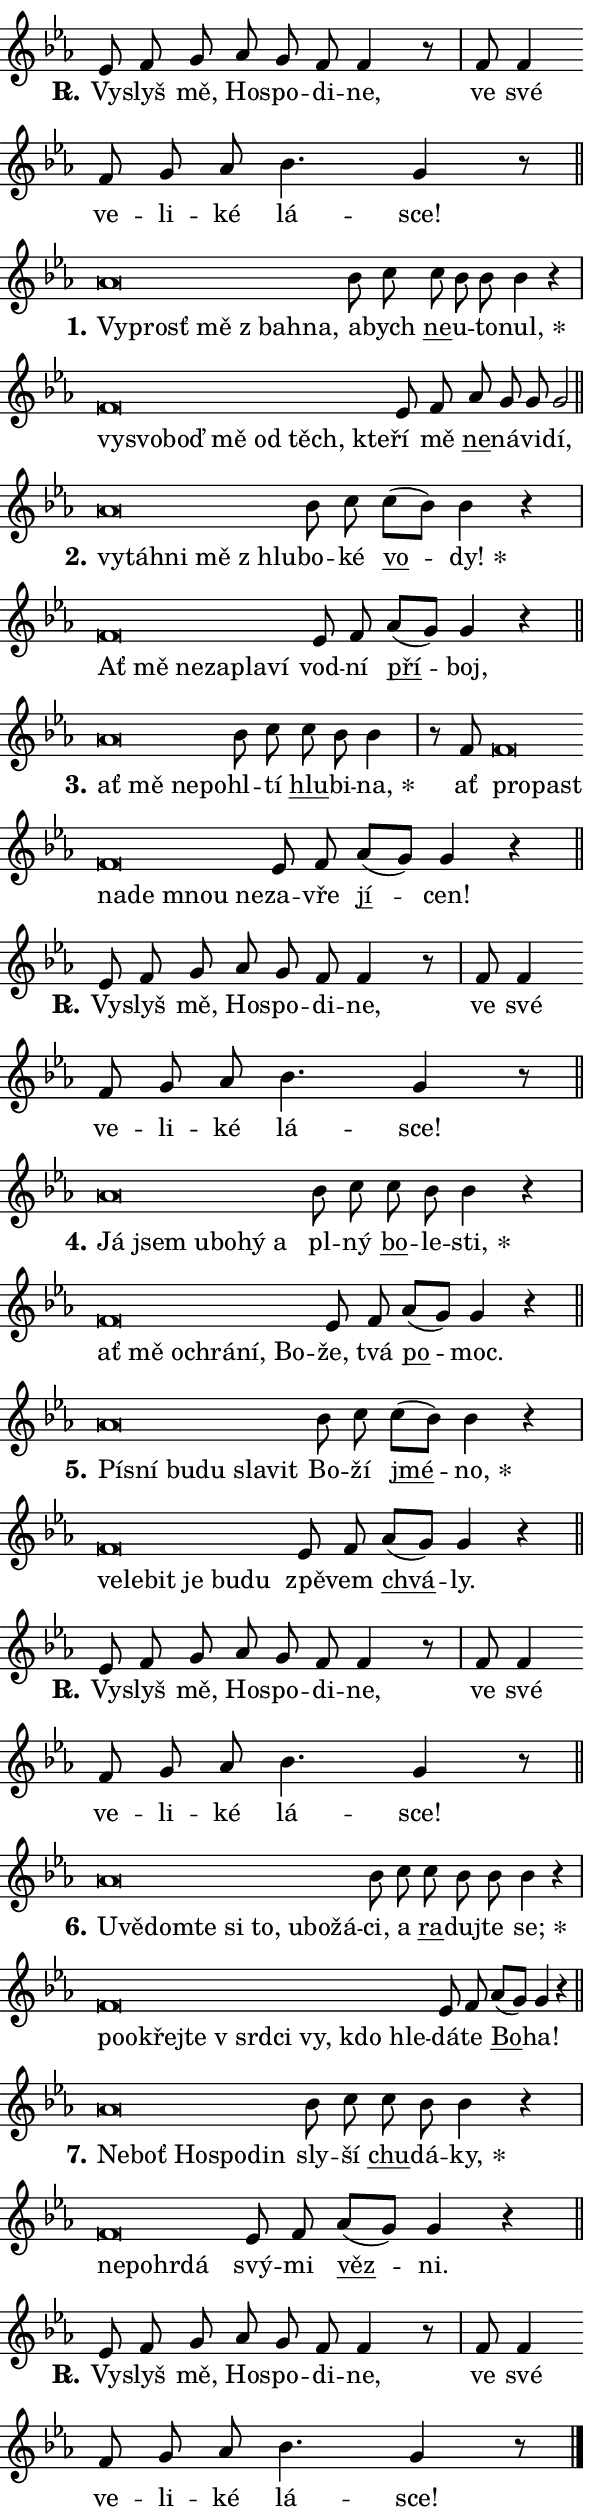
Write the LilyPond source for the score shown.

\version "2.24.0"
\header { tagline = "" }
\paper {
  indent = 0\cm
  top-margin = 0\cm
  right-margin = 0.13\cm % to fit lyric hyphens
  bottom-margin = 0\cm
  left-margin = 0\cm
  paper-width = 10\cm
  page-breaking = #ly:one-page-breaking
  system-system-spacing.basic-distance = #11
  score-system-spacing.basic-distance = #11
  ragged-last = ##f
}


%% Author: Thomas Morley
%% https://lists.gnu.org/archive/html/lilypond-user/2020-05/msg00002.html
#(define (line-position grob)
"Returns position of @var[grob} in current system:
   @code{'start}, if at first time-step
   @code{'end}, if at last time-step
   @code{'middle} otherwise
"
  (let* ((col (ly:item-get-column grob))
         (ln (ly:grob-object col 'left-neighbor))
         (rn (ly:grob-object col 'right-neighbor))
         (col-to-check-left (if (ly:grob? ln) ln col))
         (col-to-check-right (if (ly:grob? rn) rn col))
         (break-dir-left
           (and
             (ly:grob-property col-to-check-left 'non-musical #f)
             (ly:item-break-dir col-to-check-left)))
         (break-dir-right
           (and
             (ly:grob-property col-to-check-right 'non-musical #f)
             (ly:item-break-dir col-to-check-right))))
        (cond ((eqv? 1 break-dir-left) 'start)
              ((eqv? -1 break-dir-right) 'end)
              (else 'middle))))

#(define (tranparent-at-line-position vctor)
  (lambda (grob)
  "Relying on @code{line-position} select the relevant enry from @var{vctor}.
Used to determine transparency,"
    (case (line-position grob)
      ((end) (not (vector-ref vctor 0)))
      ((middle) (not (vector-ref vctor 1)))
      ((start) (not (vector-ref vctor 2))))))

noteHeadBreakVisibility =
#(define-music-function (break-visibility)(vector?)
"Makes @code{NoteHead}s transparent relying on @var{break-visibility}"
#{
  \override NoteHead.transparent =
    #(tranparent-at-line-position break-visibility)
#})

#(define delete-ledgers-for-transparent-note-heads
  (lambda (grob)
    "Reads whether a @code{NoteHead} is transparent.
If so this @code{NoteHead} is removed from @code{'note-heads} from
@var{grob}, which is supposed to be @code{LedgerLineSpanner}.
As a result ledgers are not printed for this @code{NoteHead}"
    (let* ((nhds-array (ly:grob-object grob 'note-heads))
           (nhds-list
             (if (ly:grob-array? nhds-array)
                 (ly:grob-array->list nhds-array)
                 '()))
           ;; Relies on the transparent-property being done before
           ;; Staff.LedgerLineSpanner.after-line-breaking is executed.
           ;; This is fragile ...
           (to-keep
             (remove
               (lambda (nhd)
                 (ly:grob-property nhd 'transparent #f))
               nhds-list)))
      ;; TODO find a better method to iterate over grob-arrays, similiar
      ;; to filter/remove etc for lists
      ;; For now rebuilt from scratch
      (set! (ly:grob-object grob 'note-heads)  '())
      (for-each
        (lambda (nhd)
          (ly:pointer-group-interface::add-grob grob 'note-heads nhd))
        to-keep))))

squashNotes = {
  \override NoteHead.X-extent = #'(-0.2 . 0.2)
  \override NoteHead.Y-extent = #'(-0.75 . 0)
  \override NoteHead.stencil =
    #(lambda (grob)
       (let ((pos (ly:grob-property grob 'staff-position)))
         (begin
           (if (< pos -7) (display "ERROR: Lower brevis then expected\n") (display ""))
           (if (<= pos -6) ly:text-interface::print ly:note-head::print))))
}
unSquashNotes = {
  \revert NoteHead.X-extent
  \revert NoteHead.Y-extent
  \revert NoteHead.stencil
}

hideNotes = \noteHeadBreakVisibility #begin-of-line-visible
unHideNotes = \noteHeadBreakVisibility #all-visible

% work-around for resetting accidentals
% https://lilypond.org/doc/v2.23/Documentation/notation/displaying-rhythms#unmetered-music
cadenzaMeasure = {
  \cadenzaOff
  \partial 1024 s1024
  \cadenzaOn
}

#(define-markup-command (accent layout props text) (markup?)
  "Underline accented syllable"
  (interpret-markup layout props
    #{\markup \override #'(offset . 4.3) \underline { #text }#}))

responsum = \markup \concat {
  "R" \hspace #-1.05 \path #0.1 #'((moveto 0 0.07) (lineto 0.9 0.8)) \hspace #0.05 "."
}

spaceSize = #0.6828661417322834 % exact space size for TeX Gyre Schola

\layout {
  \context {
    \Staff
    \remove "Time_signature_engraver"
    \override LedgerLineSpanner.after-line-breaking = #delete-ledgers-for-transparent-note-heads
  }
  \context {
    \Lyrics {
      \override LyricSpace.minimum-distance = \spaceSize
      \override LyricText.font-name = #"TeX Gyre Schola"
      \override LyricText.font-size = 1
      \override StanzaNumber.font-name = #"TeX Gyre Schola Bold"
      \override StanzaNumber.font-size = 1
    }
  }
  \context {
    \Score 
    \override NoteHead.text =
      #(lambda (grob) 
        (let ((pos (ly:grob-property grob 'staff-position)))
          #{\markup {
            \combine
              \halign #-0.55 \raise #(if (= pos -6) 0 0.5) \override #'(thickness . 2) \draw-line #'(3.2 . 0)
              \musicglyph "noteheads.sM1"
          }#}))
  }
}

% magnetic-lyrics.ily
%
%   written by
%     Jean Abou Samra <jean@abou-samra.fr>
%     Werner Lemberg <wl@gnu.org>
%
%   adapted by
%     Jiri Hon <jiri.hon@gmail.com>
%
% Version 2022-Apr-15

% https://www.mail-archive.com/lilypond-user@gnu.org/msg149350.html

#(define (Left_hyphen_pointer_engraver context)
   "Collect syllable-hyphen-syllable occurrences in lyrics and store
them in properties.  This engraver only looks to the left.  For
example, if the lyrics input is @code{foo -- bar}, it does the
following.

@itemize @bullet
@item
Set the @code{text} property of the @code{LyricHyphen} grob between
@q{foo} and @q{bar} to @code{foo}.

@item
Set the @code{left-hyphen} property of the @code{LyricText} grob with
text @q{foo} to the @code{LyricHyphen} grob between @q{foo} and
@q{bar}.
@end itemize

Use this auxiliary engraver in combination with the
@code{lyric-@/text::@/apply-@/magnetic-@/offset!} hook."
   (let ((hyphen #f)
         (text #f))
     (make-engraver
      (acknowledgers
       ((lyric-syllable-interface engraver grob source-engraver)
        (set! text grob)))
      (end-acknowledgers
       ((lyric-hyphen-interface engraver grob source-engraver)
        ;(when (not (grob::has-interface grob 'lyric-space-interface))
          (set! hyphen grob)));)
      ((stop-translation-timestep engraver)
       (when (and text hyphen)
         (ly:grob-set-object! text 'left-hyphen hyphen))
       (set! text #f)
       (set! hyphen #f)))))

#(define (lyric-text::apply-magnetic-offset! grob)
   "If the space between two syllables is less than the value in
property @code{LyricText@/.details@/.squash-threshold}, move the right
syllable to the left so that it gets concatenated with the left
syllable.

Use this function as a hook for
@code{LyricText@/.after-@/line-@/breaking} if the
@code{Left_@/hyphen_@/pointer_@/engraver} is active."
   (let ((hyphen (ly:grob-object grob 'left-hyphen #f)))
     (when hyphen
       (let ((left-text (ly:spanner-bound hyphen LEFT)))
         (when (grob::has-interface left-text 'lyric-syllable-interface)
           (let* ((common (ly:grob-common-refpoint grob left-text X))
                  (this-x-ext (ly:grob-extent grob common X))
                  (left-x-ext
                   (begin
                     ;; Trigger magnetism for left-text.
                     (ly:grob-property left-text 'after-line-breaking)
                     (ly:grob-extent left-text common X)))
                  ;; `delta` is the gap width between two syllables.
                  (delta (- (interval-start this-x-ext)
                            (interval-end left-x-ext)))
                  (details (ly:grob-property grob 'details))
                  (threshold (assoc-get 'squash-threshold details 0.2)))
             (when (< delta threshold)
               (let* (;; We have to manipulate the input text so that
                      ;; ligatures crossing syllable boundaries are not
                      ;; disabled.  For languages based on the Latin
                      ;; script this is essentially a beautification.
                      ;; However, for non-Western scripts it can be a
                      ;; necessity.
                      (lt (ly:grob-property left-text 'text))
                      (rt (ly:grob-property grob 'text))
                      (is-space (grob::has-interface hyphen 'lyric-space-interface))
                      (space (if is-space " " ""))
                      (extra-delta (if is-space spaceSize 0))
                      ;; Append new syllable.
                      (ltrt-space (if (and (string? lt) (string? rt))
                                (string-append lt space rt)
                                (make-concat-markup (list lt space rt))))
                      ;; Right-align `ltrt` to the right side.
                      (ltrt-space-markup (grob-interpret-markup
                               grob
                               (make-translate-markup
                                (cons (interval-length this-x-ext) 0)
                                (make-right-align-markup ltrt-space)))))
                 (begin
                   ;; Don't print `left-text`.
                   (ly:grob-set-property! left-text 'stencil #f)
                   ;; Set text and stencil (which holds all collected
                   ;; syllables so far) and shift it to the left.
                   (ly:grob-set-property! grob 'text ltrt-space)
                   (ly:grob-set-property! grob 'stencil ltrt-space-markup)
                   (ly:grob-translate-axis! grob (- (- delta extra-delta)) X))))))))))


#(define (lyric-hyphen::displace-bounds-first grob)
   ;; Make very sure this callback isn't triggered too early.
   (let ((left (ly:spanner-bound grob LEFT))
         (right (ly:spanner-bound grob RIGHT)))
     (ly:grob-property left 'after-line-breaking)
     (ly:grob-property right 'after-line-breaking)
     (ly:lyric-hyphen::print grob)))

squashThreshold = #0.4

\layout {
  \context {
    \Lyrics
    \consists #Left_hyphen_pointer_engraver
    \override LyricText.after-line-breaking =
      #lyric-text::apply-magnetic-offset!
    \override LyricHyphen.stencil = #lyric-hyphen::displace-bounds-first
    \override LyricText.details.squash-threshold = \squashThreshold
    \override LyricHyphen.minimum-distance = 0
    \override LyricHyphen.minimum-length = \squashThreshold
  }
}

squashText = \override LyricText.details.squash-threshold = 9999
unSquashText = \override LyricText.details.squash-threshold = \squashThreshold

leftText = \override LyricText.self-alignment-X = #LEFT
unLeftText = \revert LyricText.self-alignment-X

starOffset = #(lambda (grob) 
                (let ((x_offset (ly:self-alignment-interface::aligned-on-x-parent grob)))
                  (if (= x_offset 0) 0 (+ x_offset 1.2))))

star = #(define-music-function (syllable)(string?)
"Append star separator at the end of a syllable"
#{
  \once \override LyricText.X-offset = #starOffset
  \lyricmode { \markup {
    #syllable
    \override #'((font-name . "TeX Gyre Schola Bold")) \hspace #0.2 \lower #0.65 \larger "*"
  } }
#})

starAccent = #(define-music-function (syllable)(string?)
"Append star separator at the end of a syllable and make accent"
#{
  \once \override LyricText.X-offset = #starOffset
  \lyricmode { \markup {
    \accent #syllable
    \override #'((font-name . "TeX Gyre Schola Bold")) \hspace #0.2 \lower #0.65 \larger "*"
  } }
#})

breath = #(define-music-function (syllable)(string?)
"Append breathing indicator at the end of a syllable"
#{
  \lyricmode { \markup { #syllable "+" } }
#})

optionalBreath = #(define-music-function (syllable)(string?)
"Append optional breathing indicator at the end of a syllable"
#{
  \lyricmode { \markup { #syllable "(+)" } }
#})


\score {
    <<
        \new Voice = "melody" { \cadenzaOn \key es \major \relative { es'8 f g as g f f4 r8 \cadenzaMeasure \bar "|" f f4 \bar "" f8 g as \bar "" bes4. g4 r8 \cadenzaMeasure \bar "||" \break } }
        \new Lyrics \lyricsto "melody" { \lyricmode { \set stanza = \responsum
Vy -- slyš mě, Ho -- spo -- di -- ne, ve své ve -- li -- ké lá -- sce! } }
    >>
    \layout {}
}

\score {
    <<
        \new Voice = "melody" { \cadenzaOn \key es \major \relative { \squashNotes as'\breve*1/16 \hideNotes \breve*1/16 \bar "" \breve*1/16 \bar "" \breve*1/16 \breve*1/16 \bar "" \unHideNotes \unSquashNotes bes8 c \bar "" c bes bes bes4 r \cadenzaMeasure \bar "|" \squashNotes f\breve*1/16 \hideNotes \breve*1/16 \bar "" \breve*1/16 \bar "" \breve*1/16 \bar "" \breve*1/16 \bar "" \breve*1/16 \breve*1/16 \bar "" \unHideNotes \unSquashNotes es8 f \bar "" as g g g2 \cadenzaMeasure \bar "||" \break } }
        \new Lyrics \lyricsto "melody" { \lyricmode { \set stanza = "1."
\leftText Vy -- \squashText prosť mě "z ba" -- hna, \unLeftText \unSquashText a -- bych \markup \accent ne -- u -- to -- \star nul, \leftText vy -- \squashText svo -- boď mě od těch, kte -- \unLeftText \unSquashText ří mě \markup \accent ne -- ná -- vi -- dí, } }
    >>
    \layout {}
}

\score {
    <<
        \new Voice = "melody" { \cadenzaOn \key es \major \relative { \squashNotes as'\breve*1/16 \hideNotes \breve*1/16 \bar "" \breve*1/16 \bar "" \breve*1/16 \breve*1/16 \bar "" \unHideNotes \unSquashNotes bes8 c \bar "" c[( bes)] bes4 r \cadenzaMeasure \bar "|" \squashNotes f\breve*1/16 \hideNotes \breve*1/16 \bar "" \breve*1/16 \bar "" \breve*1/16 \bar "" \breve*1/16 \breve*1/16 \bar "" \unHideNotes \unSquashNotes es8 f \bar "" as[( g)] g4 r \cadenzaMeasure \bar "||" \break } }
        \new Lyrics \lyricsto "melody" { \lyricmode { \set stanza = "2."
\leftText vy -- \squashText táh -- ni mě "z hlu" -- \unLeftText \unSquashText bo -- ké \markup \accent vo -- \star dy! \leftText Ať \squashText mě ne -- za -- pla -- ví \unLeftText \unSquashText vod -- ní \markup \accent pří -- boj, } }
    >>
    \layout {}
}

\score {
    <<
        \new Voice = "melody" { \cadenzaOn \key es \major \relative { \squashNotes as'\breve*1/16 \hideNotes \breve*1/16 \bar "" \breve*1/16 \breve*1/16 \bar "" \unHideNotes \unSquashNotes bes8 c \bar "" c bes bes4 \cadenzaMeasure \bar "|" r8 f8 \squashNotes f\breve*1/16 \hideNotes \breve*1/16 \bar "" \breve*1/16 \bar "" \breve*1/16 \bar "" \breve*1/16 \breve*1/16 \bar "" \unHideNotes \unSquashNotes es8 f \bar "" as[( g)] g4 r \cadenzaMeasure \bar "||" \break } }
        \new Lyrics \lyricsto "melody" { \lyricmode { \set stanza = "3."
\leftText ať \squashText mě ne -- po -- \unLeftText \unSquashText hl -- tí \markup \accent hlu -- bi -- \star na, ať \leftText pro -- \squashText past na -- de mnou ne -- \unLeftText \unSquashText za -- vře \markup \accent jí -- cen! } }
    >>
    \layout {}
}

\score {
    <<
        \new Voice = "melody" { \cadenzaOn \key es \major \relative { es'8 f g as g f f4 r8 \cadenzaMeasure \bar "|" f f4 \bar "" f8 g as \bar "" bes4. g4 r8 \cadenzaMeasure \bar "||" \break } }
        \new Lyrics \lyricsto "melody" { \lyricmode { \set stanza = \responsum
Vy -- slyš mě, Ho -- spo -- di -- ne, ve své ve -- li -- ké lá -- sce! } }
    >>
    \layout {}
}

\score {
    <<
        \new Voice = "melody" { \cadenzaOn \key es \major \relative { \squashNotes as'\breve*1/16 \hideNotes \breve*1/16 \bar "" \breve*1/16 \bar "" \breve*1/16 \bar "" \breve*1/16 \breve*1/16 \bar "" \unHideNotes \unSquashNotes bes8 c \bar "" c bes bes4 r \cadenzaMeasure \bar "|" \squashNotes f\breve*1/16 \hideNotes \breve*1/16 \bar "" \breve*1/16 \bar "" \breve*1/16 \bar "" \breve*1/16 \breve*1/16 \bar "" \unHideNotes \unSquashNotes es8 f \bar "" as[( g)] g4 r \cadenzaMeasure \bar "||" \break } }
        \new Lyrics \lyricsto "melody" { \lyricmode { \set stanza = "4."
\leftText Já \squashText jsem u -- bo -- hý a \unLeftText \unSquashText pl -- ný \markup \accent bo -- le -- \star sti, \leftText ať \squashText mě o -- chrá -- ní, Bo -- \unLeftText \unSquashText že, tvá \markup \accent po -- moc. } }
    >>
    \layout {}
}

\score {
    <<
        \new Voice = "melody" { \cadenzaOn \key es \major \relative { \squashNotes as'\breve*1/16 \hideNotes \breve*1/16 \bar "" \breve*1/16 \bar "" \breve*1/16 \bar "" \breve*1/16 \breve*1/16 \bar "" \unHideNotes \unSquashNotes bes8 c \bar "" c[( bes)] bes4 r \cadenzaMeasure \bar "|" \squashNotes f\breve*1/16 \hideNotes \breve*1/16 \bar "" \breve*1/16 \bar "" \breve*1/16 \bar "" \breve*1/16 \breve*1/16 \bar "" \unHideNotes \unSquashNotes es8 f \bar "" as[( g)] g4 r \cadenzaMeasure \bar "||" \break } }
        \new Lyrics \lyricsto "melody" { \lyricmode { \set stanza = "5."
\leftText Pí -- \squashText sní bu -- du sla -- vit \unLeftText \unSquashText Bo -- ží \markup \accent jmé -- \star no, \leftText ve -- \squashText le -- bit je bu -- du \unLeftText \unSquashText zpě -- vem \markup \accent chvá -- ly. } }
    >>
    \layout {}
}

\score {
    <<
        \new Voice = "melody" { \cadenzaOn \key es \major \relative { es'8 f g as g f f4 r8 \cadenzaMeasure \bar "|" f f4 \bar "" f8 g as \bar "" bes4. g4 r8 \cadenzaMeasure \bar "||" \break } }
        \new Lyrics \lyricsto "melody" { \lyricmode { \set stanza = \responsum
Vy -- slyš mě, Ho -- spo -- di -- ne, ve své ve -- li -- ké lá -- sce! } }
    >>
    \layout {}
}

\score {
    <<
        \new Voice = "melody" { \cadenzaOn \key es \major \relative { \squashNotes as'\breve*1/16 \hideNotes \breve*1/16 \bar "" \breve*1/16 \bar "" \breve*1/16 \bar "" \breve*1/16 \bar "" \breve*1/16 \bar "" \breve*1/16 \bar "" \breve*1/16 \breve*1/16 \bar "" \unHideNotes \unSquashNotes bes8 c \bar "" c bes bes bes4 r \cadenzaMeasure \bar "|" \squashNotes f\breve*1/16 \hideNotes \breve*1/16 \bar "" \breve*1/16 \bar "" \breve*1/16 \bar "" \breve*1/16 \bar "" \breve*1/16 \bar "" \breve*1/16 \bar "" \breve*1/16 \breve*1/16 \bar "" \unHideNotes \unSquashNotes es8 f \bar "" as[( g)] g4 r \cadenzaMeasure \bar "||" \break } }
        \new Lyrics \lyricsto "melody" { \lyricmode { \set stanza = "6."
\leftText U -- \squashText vě -- dom -- te si to, u -- bo -- žá -- \unLeftText \unSquashText ci, a \markup \accent ra -- duj -- te \star se; \leftText po -- \squashText o -- křej -- te "v srd" -- ci vy, kdo hle -- \unLeftText \unSquashText dá -- te \markup \accent Bo -- ha! } }
    >>
    \layout {}
}

\score {
    <<
        \new Voice = "melody" { \cadenzaOn \key es \major \relative { \squashNotes as'\breve*1/16 \hideNotes \breve*1/16 \bar "" \breve*1/16 \bar "" \breve*1/16 \breve*1/16 \bar "" \unHideNotes \unSquashNotes bes8 c \bar "" c bes bes4 r \cadenzaMeasure \bar "|" \squashNotes f\breve*1/16 \hideNotes \breve*1/16 \bar "" \breve*1/16 \breve*1/16 \bar "" \unHideNotes \unSquashNotes es8 f \bar "" as[( g)] g4 r \cadenzaMeasure \bar "||" \break } }
        \new Lyrics \lyricsto "melody" { \lyricmode { \set stanza = "7."
\leftText Ne -- \squashText boť Ho -- spo -- din \unLeftText \unSquashText sly -- ší \markup \accent chu -- dá -- \star ky, \leftText ne -- \squashText po -- hr -- dá \unLeftText \unSquashText svý -- mi \markup \accent věz -- ni. } }
    >>
    \layout {}
}

\score {
    <<
        \new Voice = "melody" { \cadenzaOn \key es \major \relative { es'8 f g as g f f4 r8 \cadenzaMeasure \bar "|" f f4 \bar "" f8 g as \bar "" bes4. g4 r8 \cadenzaMeasure \bar "||" \break } \bar "|." }
        \new Lyrics \lyricsto "melody" { \lyricmode { \set stanza = \responsum
Vy -- slyš mě, Ho -- spo -- di -- ne, ve své ve -- li -- ké lá -- sce! } }
    >>
    \layout {}
}
